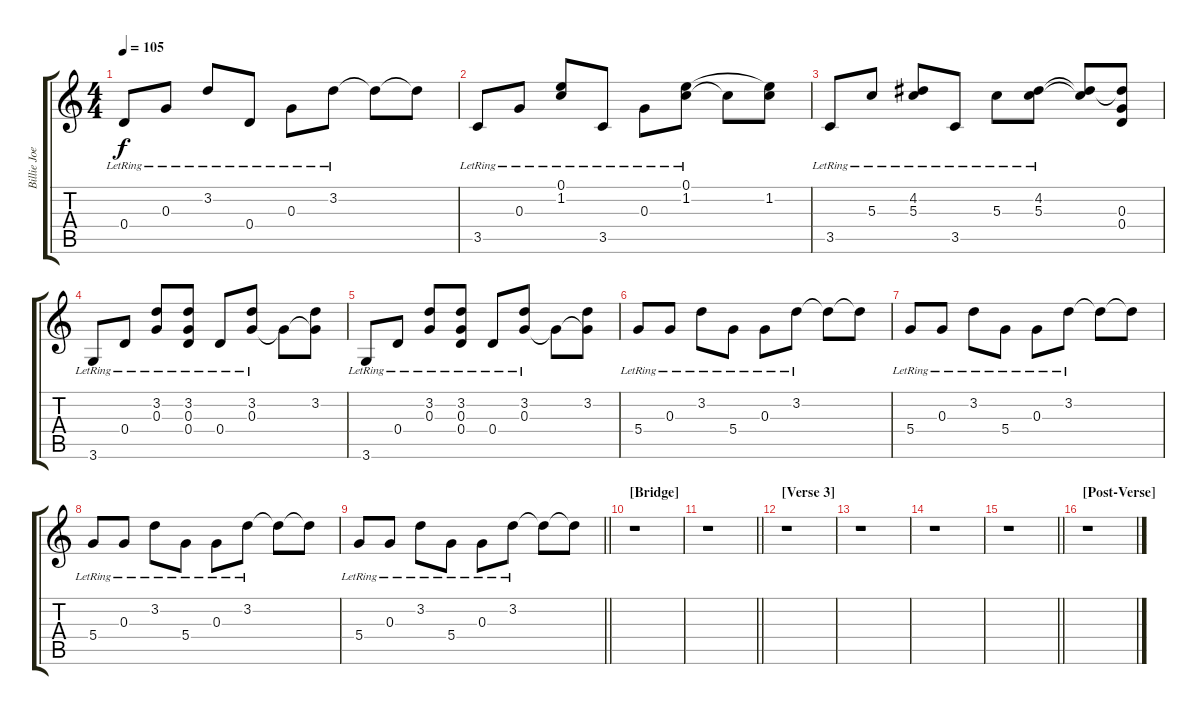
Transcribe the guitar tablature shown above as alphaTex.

\track ("Billie Joe Armstrong" "Billie Joe") {instrument acousticguitarsteel}
\staff {score tabs}
\tuning (E4 B3 G3 D3 A2 E2) {hide}
\ts (4 4)
\tempo 105
\clef g2
\ks c
0.4{lr}.8{dy f} 0.3{lr}.8 3.2{lr}.8 0.4{lr}.8 0.3{lr}.8 3.2{lr}.8 3.2{t}.8 3.2{t}.8 |
3.5{lr}.8 0.3{lr}.8 (0.1{lr} 1.2{lr}).8 3.5{lr}.8 0.3{lr}.8 (0.1{lr} 1.2{lr}).8 1.2{t}.8 (0.1{t} 1.2).8 |
3.5{lr}.8 5.3{lr}.8 (4.2{lr} 5.3).8 3.5{lr}.8 5.3{lr}.8 (4.2{lr} 5.3).8 (4.2{t} 5.3{t}).8 (4.2{t} 0.3 0.4).8 |
3.6{lr}.8 0.4{lr}.8 (3.2{lr} 0.3{lr}).8 (3.2{lr} 0.3{lr} 0.4{lr}).8 0.4{lr}.8 (3.2{lr} 0.3{lr}).8 0.3{t}.8 (3.2 0.3{t}).8 |
3.6{lr}.8 0.4{lr}.8 (3.2{lr} 0.3{lr}).8 (3.2{lr} 0.3{lr} 0.4{lr}).8 0.4{lr}.8 (3.2{lr} 0.3{lr}).8 0.3{t}.8 (3.2 0.3{t}).8 |
5.4{lr}.8 0.3{lr}.8 3.2{lr}.8 5.4{lr}.8 0.3{lr}.8 3.2{lr}.8 3.2{t}.8 3.2{t}.8 |
5.4{lr}.8 0.3{lr}.8 3.2{lr}.8 5.4{lr}.8 0.3{lr}.8 3.2{lr}.8 3.2{t}.8 3.2{t}.8 |
5.4{lr}.8 0.3{lr}.8 3.2{lr}.8 5.4{lr}.8 0.3{lr}.8 3.2{lr}.8 3.2{t}.8 3.2{t}.8 |
\barLineRight lightlight
5.4{lr}.8 0.3{lr}.8 3.2{lr}.8 5.4{lr}.8 0.3{lr}.8 3.2{lr}.8 3.2{t}.8 3.2{t}.8 |
\section ("" "[Bridge]")
r.1 |
\barLineRight lightlight
r.1 |
\section ("" "[Verse 3]")
r.1 |
r.1 |
r.1 |
\barLineRight lightlight
r.1 |
\section ("" "[Post-Verse]")
r.1
